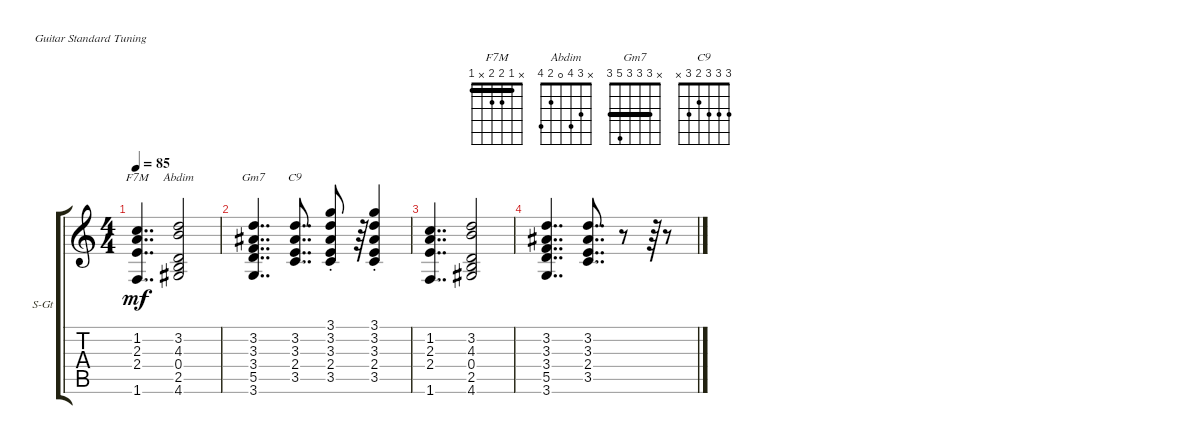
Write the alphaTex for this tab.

\defaultSystemsLayout 4
\bracketExtendMode groupsimilarinstruments
\firstSystemTrackNameOrientation horizontal
\otherSystemsTrackNameOrientation horizontal
\track ("Steel Guitar" "S-Gt") {instrument acousticguitarsteel}
\staff {score tabs}
\tuning (E4 B3 G3 D3 A2 E2)
\chord ("F7M" x 1 2 2 x 1) {barre 1}
\chord ("Abdim" x 3 4 0 2 4)
\chord ("Gm7" x 3 3 3 5 3) {barre (3 3 3)}
\chord ("C9" 3 3 3 2 3 x)
\ts (4 4)
\tempo 85
\clef g2
\ks c
(1.6 2.4 2.3 1.2).4{dd ch "F7M" dy mf instrument acousticguitarsteel} (4.6 2.5 0.4 4.3 3.2).2{ch "Abdim"} |
(3.6 5.5 3.4 3.3 3.2).4{dd ch "Gm7"} (3.5 2.4 3.3 3.2).8{dd ch "C9"} (3.5{st} 2.4{st} 3.3{st} 3.2{st} 3.1{st}).8 r.64 (3.5{st} 2.4{st} 3.3{st} 3.2{st} 3.1{st}).4 |
(1.6 2.4 2.3 1.2).4{dd} (4.6 2.5 0.4 4.3 3.2).2 |
(3.6 5.5 3.4 3.3 3.2).4{dd} (3.5 2.4 3.3 3.2).8{dd} r.8 r.64 r.8
